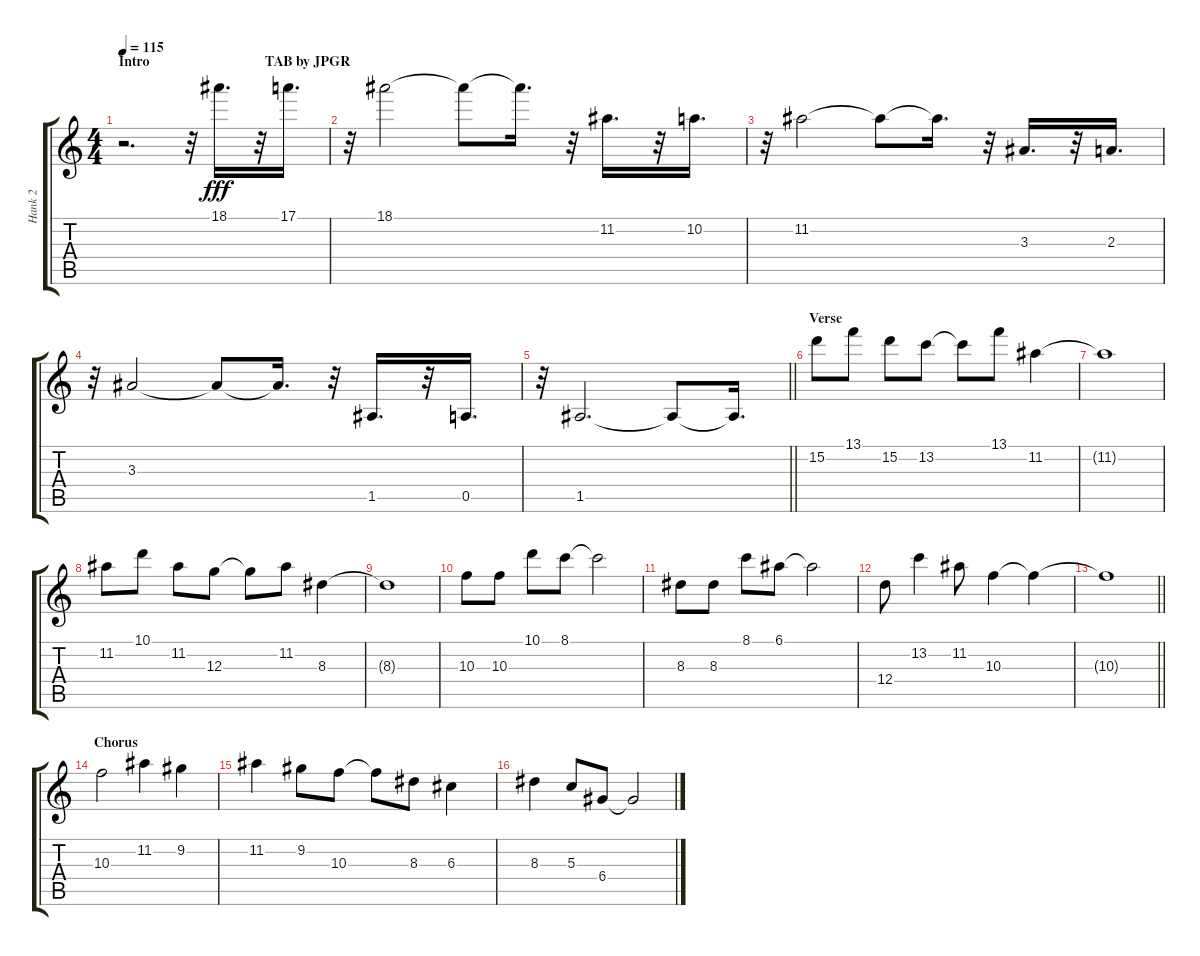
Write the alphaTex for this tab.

\track ("Hank 2" "Hank 2") {instrument electricguitarjazz}
\staff {score tabs}
\tuning (E4 B3 G3 D3 A2 E2) {hide}
\ts (4 4)
\section ("" "Intro                                 TAB by JPGR")
\tempo 115
\clef g2
\ks c
r.2{d dy fff instrument electricguitarjazz} r.32 18.1.16{d volume 12 instrument electricguitarjazz} r.32 17.1.16{d} |
r.32 18.1.2 18.1{t}.8 18.1{t}.16{d} r.32 11.2.16{d} r.32 10.2.16{d} |
r.32 11.2.2 11.2{t}.8 11.2{t}.16{d} r.32 3.3.16{d} r.32 2.3.16{d} |
r.32 3.3.2 3.3{t}.8 3.3{t}.16{d} r.32 1.5.16{d volume 14} r.32 0.5.16{d} |
\barLineRight lightlight
r.32 1.5.2{d} 1.5{t}.8 1.5{t}.16{d} |
\section ("" "Verse")
15.2.8{volume 12 instrument electricguitarjazz} 13.1.8 15.2.8 13.2.8 13.2{t}.8 13.1.8 11.2.4 |
11.2{t}.1 |
11.2.8 10.1.8 11.2.8 12.3.8 12.3{t}.8 11.2.8 8.3.4 |
8.3{t}.1 |
10.3.8 10.3.8 10.1.8 8.1.8 8.1{t}.2 |
8.3.8 8.3.8 8.1.8 6.1.8 6.1{t}.2 |
12.4.8 13.2.4 11.2.8 10.3.4 10.3{t}.4 |
\barLineRight lightlight
10.3{t}.1 |
\section ("" "Chorus")
10.3.2 11.2.4 9.2.4 |
11.2.4 9.2.8 10.3.8 10.3{t}.8 8.3.8 6.3.4 |
8.3.4 5.3.8 6.4.8 6.4{t}.2
